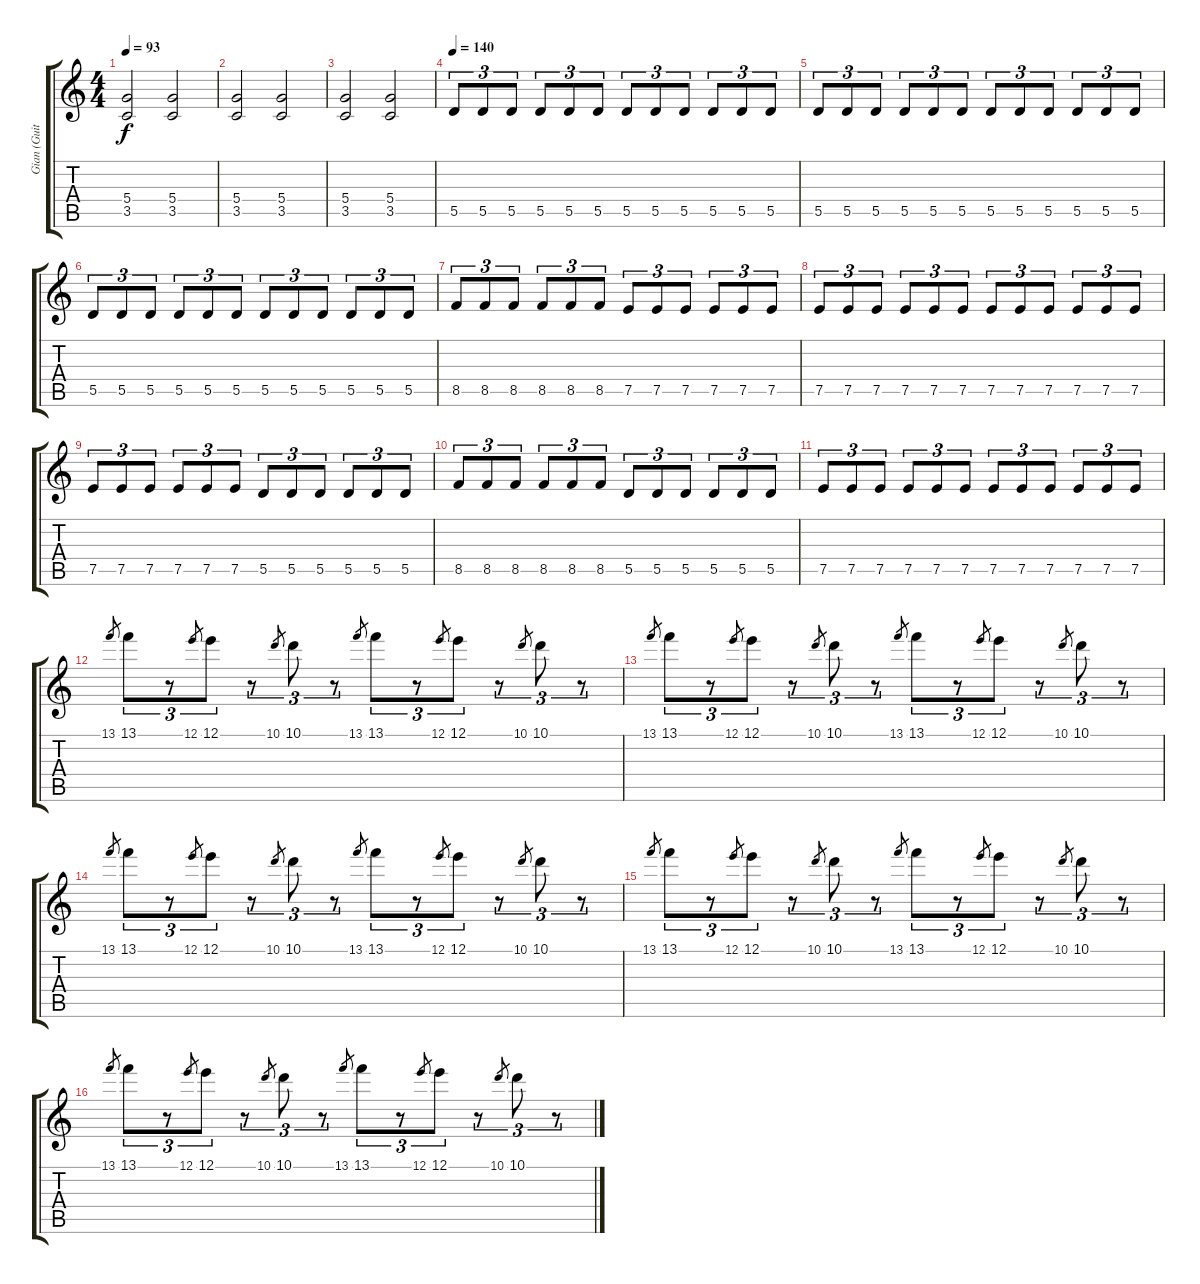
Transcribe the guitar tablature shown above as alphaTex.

\track ("Gian (Guitar)" "Gian (Guit") {instrument overdrivenguitar}
\staff {score tabs}
\tuning (E4 B3 G3 D3 A2 D2) {hide}
\ts (4 4)
\tempo 93
\clef g2
\ks c
(5.4 3.5).2{dy f} (5.4 3.5).2 |
(5.4 3.5).2 (5.4 3.5).2 |
(5.4 3.5).2 (5.4 3.5).2 |
\tempo 140
5.5.8{tu (3 2)} 5.5.8{tu (3 2)} 5.5.8{tu (3 2)} 5.5.8{tu (3 2)} 5.5.8{tu (3 2)} 5.5.8{tu (3 2)} 5.5.8{tu (3 2)} 5.5.8{tu (3 2)} 5.5.8{tu (3 2)} 5.5.8{tu (3 2)} 5.5.8{tu (3 2)} 5.5.8{tu (3 2)} |
5.5.8{tu (3 2)} 5.5.8{tu (3 2)} 5.5.8{tu (3 2)} 5.5.8{tu (3 2)} 5.5.8{tu (3 2)} 5.5.8{tu (3 2)} 5.5.8{tu (3 2)} 5.5.8{tu (3 2)} 5.5.8{tu (3 2)} 5.5.8{tu (3 2)} 5.5.8{tu (3 2)} 5.5.8{tu (3 2)} |
5.5.8{tu (3 2)} 5.5.8{tu (3 2)} 5.5.8{tu (3 2)} 5.5.8{tu (3 2)} 5.5.8{tu (3 2)} 5.5.8{tu (3 2)} 5.5.8{tu (3 2)} 5.5.8{tu (3 2)} 5.5.8{tu (3 2)} 5.5.8{tu (3 2)} 5.5.8{tu (3 2)} 5.5.8{tu (3 2)} |
8.5.8{tu (3 2)} 8.5.8{tu (3 2)} 8.5.8{tu (3 2)} 8.5.8{tu (3 2)} 8.5.8{tu (3 2)} 8.5.8{tu (3 2)} 7.5.8{tu (3 2)} 7.5.8{tu (3 2)} 7.5.8{tu (3 2)} 7.5.8{tu (3 2)} 7.5.8{tu (3 2)} 7.5.8{tu (3 2)} |
7.5.8{tu (3 2)} 7.5.8{tu (3 2)} 7.5.8{tu (3 2)} 7.5.8{tu (3 2)} 7.5.8{tu (3 2)} 7.5.8{tu (3 2)} 7.5.8{tu (3 2)} 7.5.8{tu (3 2)} 7.5.8{tu (3 2)} 7.5.8{tu (3 2)} 7.5.8{tu (3 2)} 7.5.8{tu (3 2)} |
7.5.8{tu (3 2)} 7.5.8{tu (3 2)} 7.5.8{tu (3 2)} 7.5.8{tu (3 2)} 7.5.8{tu (3 2)} 7.5.8{tu (3 2)} 5.5.8{tu (3 2)} 5.5.8{tu (3 2)} 5.5.8{tu (3 2)} 5.5.8{tu (3 2)} 5.5.8{tu (3 2)} 5.5.8{tu (3 2)} |
8.5.8{tu (3 2)} 8.5.8{tu (3 2)} 8.5.8{tu (3 2)} 8.5.8{tu (3 2)} 8.5.8{tu (3 2)} 8.5.8{tu (3 2)} 5.5.8{tu (3 2)} 5.5.8{tu (3 2)} 5.5.8{tu (3 2)} 5.5.8{tu (3 2)} 5.5.8{tu (3 2)} 5.5.8{tu (3 2)} |
7.5.8{tu (3 2)} 7.5.8{tu (3 2)} 7.5.8{tu (3 2)} 7.5.8{tu (3 2)} 7.5.8{tu (3 2)} 7.5.8{tu (3 2)} 7.5.8{tu (3 2)} 7.5.8{tu (3 2)} 7.5.8{tu (3 2)} 7.5.8{tu (3 2)} 7.5.8{tu (3 2)} 7.5.8{tu (3 2)} |
13.1.8{gr} 13.1.8{tu (3 2)} r.8{tu (3 2)} 12.1.8{gr} 12.1.8{tu (3 2)} r.8{tu (3 2)} 10.1.8{gr} 10.1.8{tu (3 2)} r.8{tu (3 2)} 13.1.8{gr} 13.1.8{tu (3 2)} r.8{tu (3 2)} 12.1.8{gr} 12.1.8{tu (3 2)} r.8{tu (3 2)} 10.1.8{gr} 10.1.8{tu (3 2)} r.8{tu (3 2)} |
13.1.8{gr} 13.1.8{tu (3 2)} r.8{tu (3 2)} 12.1.8{gr} 12.1.8{tu (3 2)} r.8{tu (3 2)} 10.1.8{gr} 10.1.8{tu (3 2)} r.8{tu (3 2)} 13.1.8{gr} 13.1.8{tu (3 2)} r.8{tu (3 2)} 12.1.8{gr} 12.1.8{tu (3 2)} r.8{tu (3 2)} 10.1.8{gr} 10.1.8{tu (3 2)} r.8{tu (3 2)} |
13.1.8{gr} 13.1.8{tu (3 2)} r.8{tu (3 2)} 12.1.8{gr} 12.1.8{tu (3 2)} r.8{tu (3 2)} 10.1.8{gr} 10.1.8{tu (3 2)} r.8{tu (3 2)} 13.1.8{gr} 13.1.8{tu (3 2)} r.8{tu (3 2)} 12.1.8{gr} 12.1.8{tu (3 2)} r.8{tu (3 2)} 10.1.8{gr} 10.1.8{tu (3 2)} r.8{tu (3 2)} |
13.1.8{gr} 13.1.8{tu (3 2)} r.8{tu (3 2)} 12.1.8{gr} 12.1.8{tu (3 2)} r.8{tu (3 2)} 10.1.8{gr} 10.1.8{tu (3 2)} r.8{tu (3 2)} 13.1.8{gr} 13.1.8{tu (3 2)} r.8{tu (3 2)} 12.1.8{gr} 12.1.8{tu (3 2)} r.8{tu (3 2)} 10.1.8{gr} 10.1.8{tu (3 2)} r.8{tu (3 2)} |
13.1.8{gr} 13.1.8{tu (3 2)} r.8{tu (3 2)} 12.1.8{gr} 12.1.8{tu (3 2)} r.8{tu (3 2)} 10.1.8{gr} 10.1.8{tu (3 2)} r.8{tu (3 2)} 13.1.8{gr} 13.1.8{tu (3 2)} r.8{tu (3 2)} 12.1.8{gr} 12.1.8{tu (3 2)} r.8{tu (3 2)} 10.1.8{gr} 10.1.8{tu (3 2)} r.8{tu (3 2)}
